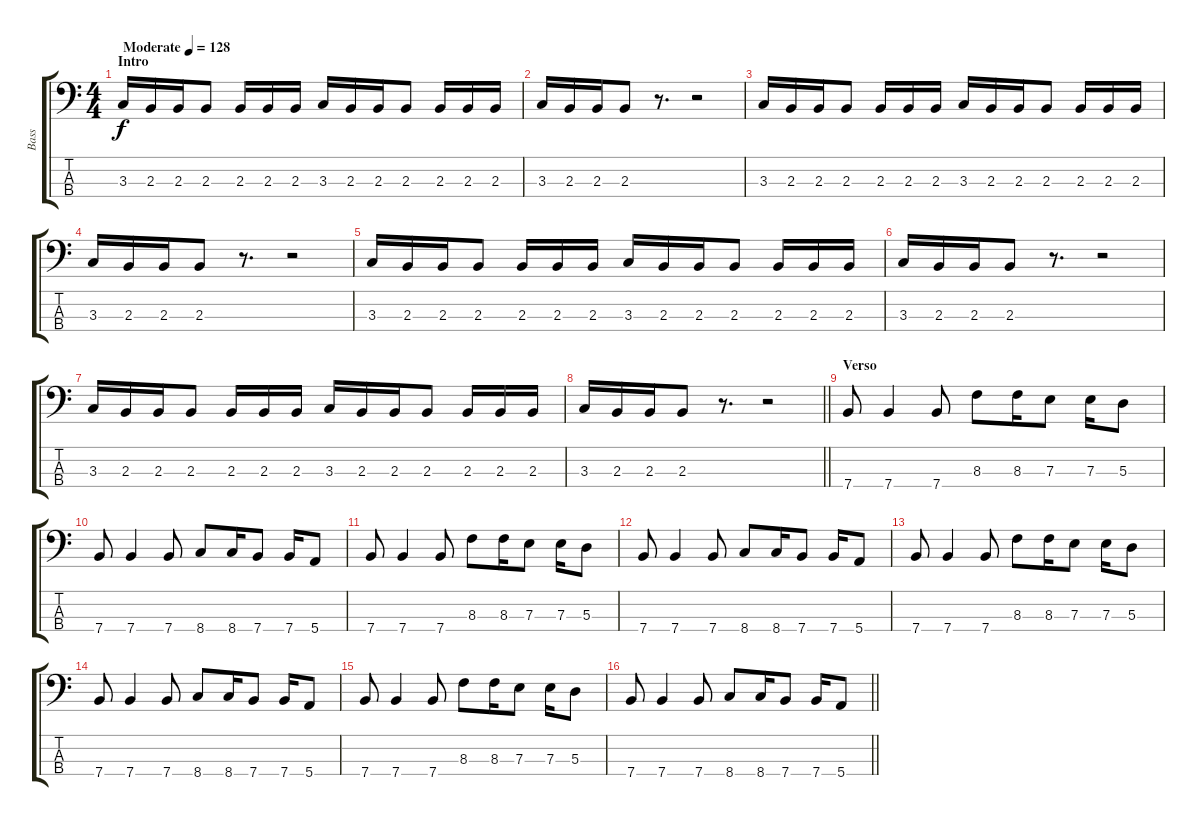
\track ("Bass" "Bass") {instrument electricbassfinger}
\staff {score tabs}
\tuning (G2 D2 A1 E1) {hide}
\ts (4 4)
\section ("" "Intro")
\tempo (128 "Moderate")
\clef f4
\ks c
3.3.16{dy f instrument electricbassfinger} 2.3.16 2.3.16 2.3.8 2.3.16 2.3.16 2.3.16 3.3.16 2.3.16 2.3.16 2.3.8 2.3.16 2.3.16 2.3.16 |
3.3.16 2.3.16 2.3.16 2.3.8 r.8{d} r.2 |
3.3.16 2.3.16 2.3.16 2.3.8 2.3.16 2.3.16 2.3.16 3.3.16 2.3.16 2.3.16 2.3.8 2.3.16 2.3.16 2.3.16 |
3.3.16 2.3.16 2.3.16 2.3.8 r.8{d} r.2 |
3.3.16 2.3.16 2.3.16 2.3.8 2.3.16 2.3.16 2.3.16 3.3.16 2.3.16 2.3.16 2.3.8 2.3.16 2.3.16 2.3.16 |
3.3.16 2.3.16 2.3.16 2.3.8 r.8{d} r.2 |
3.3.16 2.3.16 2.3.16 2.3.8 2.3.16 2.3.16 2.3.16 3.3.16 2.3.16 2.3.16 2.3.8 2.3.16 2.3.16 2.3.16 |
\barLineRight lightlight
3.3.16 2.3.16 2.3.16 2.3.8 r.8{d} r.2 |
\section ("" "Verso")
7.4.8 7.4.4 7.4.8 8.3.8 8.3.16 7.3.8 7.3.16 5.3.8 |
7.4.8 7.4.4 7.4.8 8.4.8 8.4.16 7.4.8 7.4.16 5.4.8 |
7.4.8 7.4.4 7.4.8 8.3.8 8.3.16 7.3.8 7.3.16 5.3.8 |
7.4.8 7.4.4 7.4.8 8.4.8 8.4.16 7.4.8 7.4.16 5.4.8 |
7.4.8 7.4.4 7.4.8 8.3.8 8.3.16 7.3.8 7.3.16 5.3.8 |
7.4.8 7.4.4 7.4.8 8.4.8 8.4.16 7.4.8 7.4.16 5.4.8 |
7.4.8 7.4.4 7.4.8 8.3.8 8.3.16 7.3.8 7.3.16 5.3.8 |
\barLineRight lightlight
7.4.8 7.4.4 7.4.8 8.4.8 8.4.16 7.4.8 7.4.16 5.4.8
